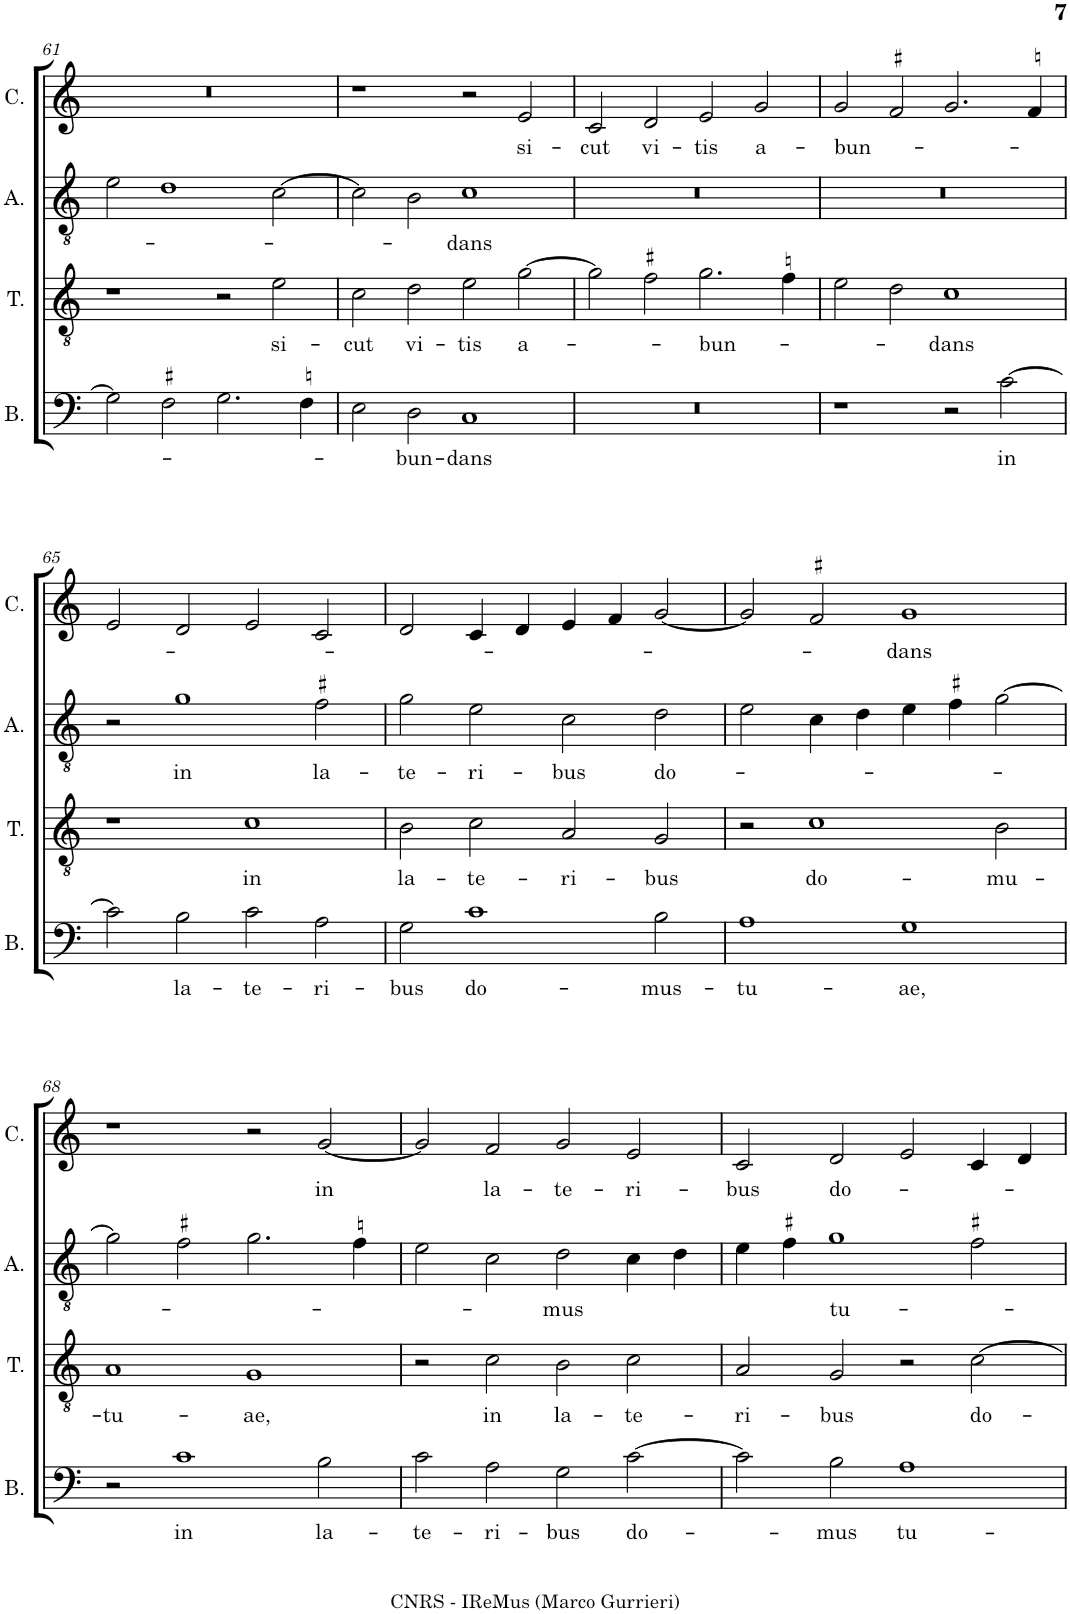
**kern	**text	**kern	**text	**kern	**text	**kern	**text
*part4	*part4	*part3	*part3	*part2	*part2	*part1	*part1
*staff4	*staff4	*staff3	*staff3	*staff2	*staff2	*staff1	*staff1
*I"Bassus	*	*I"Tenor	*	*I"Altus	*	*I"Cantus	*
*I'B.	*	*I'T.	*	*I'A.	*	*I'C.	*
!!LO:PB:g=z
*clefF4	*	*clefGv2	*	*clefGv2	*	*clefG2	*
*k[]	*	*k[]	*	*k[]	*	*k[]	*
*M2/1	*	*M2/1	*	*M2/1	*	*M2/1	*
=61	=61	=61	=61	=61	=61	=61	=61
2G\]	.	1r	.	2e\	.	0r	.
2F#X\	.	.	.	1d	.	.	.
2.G\	.	2r	.	.	.	.	.
!	!	!	!LO:LY:b	!	!	!	!
.	.	2e\	si-	[2c\	.	.	.
4Fn\	.	.	.	.	.	.	.
=62	=62	=62	=62	=62	=62	=62	=62
!	!	!	!LO:LY:b	!	!	!	!
2E\	.	2c\	-cut	2c\]	.	1r	.
!	!LO:LY:b	!	!LO:LY:b	!	!	!	!
2D\	-bun-	2d\	vi-	2B\	.	.	.
!	!LO:LY:b	!	!LO:LY:b	!	!LO:LY:b	!	!
1C	-dans	2e\	-tis	1c	-dans	2r	.
!	!	!	!LO:LY:b	!	!	!	!LO:LY:b
.	.	[2g\	a-	.	.	2e/	si-
=63	=63	=63	=63	=63	=63	=63	=63
!	!	!	!	!	!	!	!LO:LY:b
0r	.	2g\]	.	0r	.	2c/	-cut
!	!	!	!	!	!	!	!LO:LY:b
.	.	2f#X\	.	.	.	2d/	vi-
!	!	!	!LO:LY:b	!	!	!	!LO:LY:b
.	.	2.g\	-bun-	.	.	2e/	-tis
!	!	!	!	!	!	!	!LO:LY:b
.	.	.	.	.	.	2g/	a-
.	.	4fn\	.	.	.	.	.
=64	=64	=64	=64	=64	=64	=64	=64
!	!	!	!	!	!	!	!LO:LY:b
1r	.	2e\	.	0r	.	2g/	-bun-
.	.	2d\	.	.	.	2f#X/	.
!	!	!	!LO:LY:b	!	!	!	!
2r	.	1c	-dans	.	.	2.g/	.
!	!LO:LY:b	!	!	!	!	!	!
[2c\	in	.	.	.	.	.	.
.	.	.	.	.	.	4fn/	.
!!LO:LB:g=z
=65	=65	=65	=65	=65	=65	=65	=65
2c\]	.	1r	.	2r	.	2e/	.
!	!LO:LY:b	!	!	!	!LO:LY:b	!	!
2B\	la-	.	.	1g	in	2d/	.
!	!LO:LY:b	!	!LO:LY:b	!	!	!	!
2c\	-te-	1c	in	.	.	2e/	.
!	!LO:LY:b	!	!	!	!LO:LY:b	!	!
2A\	-ri-	.	.	2f#X\	la-	2c/	.
=66	=66	=66	=66	=66	=66	=66	=66
!	!LO:LY:b	!	!LO:LY:b	!	!LO:LY:b	!	!
2G\	-bus	2B\	la-	2g\	-te-	2d/	.
!	!LO:LY:b	!	!LO:LY:b	!	!LO:LY:b	!	!
1c	do-	2c\	-te-	2e\	-ri-	4c/	.
.	.	.	.	.	.	4d/	.
!	!	!	!LO:LY:b	!	!LO:LY:b	!	!
.	.	2A/	-ri-	2c\	-bus	4e/	.
.	.	.	.	.	.	4f/	.
!	!LO:LY:b	!	!LO:LY:b	!	!LO:LY:b	!	!
2B\	-mus-	2G/	-bus	2d\	do-	[2g/	.
=67	=67	=67	=67	=67	=67	=67	=67
!	!LO:LY:b	!	!	!	!	!	!
1A	-tu-	2r	.	2e\	.	2g/]	.
!	!	!	!LO:LY:b	!	!	!	!
.	.	1c	do-	4c\	.	2f#X/	.
.	.	.	.	4d\	.	.	.
!	!LO:LY:b	!	!	!	!	!	!LO:LY:b
1G	-ae,	.	.	4e\	.	1g	-dans
.	.	.	.	4f#X\	.	.	.
!	!	!	!LO:LY:b	!	!	!	!
.	.	2B\	-mu-	[2g\	.	.	.
!!LO:LB:g=z
=68	=68	=68	=68	=68	=68	=68	=68
!	!	!	!LO:LY:b	!	!	!	!
2r	.	1A	-tu-	2g\]	.	1r	.
!	!LO:LY:b	!	!	!	!	!	!
1c	in	.	.	2f#X\	.	.	.
!	!	!	!LO:LY:b	!	!	!	!
.	.	1G	-ae,	2.g\	.	2r	.
!	!LO:LY:b	!	!	!	!	!	!LO:LY:b
2B\	la-	.	.	.	.	[2g/	in
.	.	.	.	4fn\	.	.	.
=69	=69	=69	=69	=69	=69	=69	=69
!	!LO:LY:b	!	!	!	!	!	!
2c\	-te-	2r	.	2e\	.	2g/]	.
!	!LO:LY:b	!	!LO:LY:b	!	!	!	!LO:LY:b
2A\	-ri-	2c\	in	2c\	.	2f/	la-
!	!LO:LY:b	!	!LO:LY:b	!	!LO:LY:b	!	!LO:LY:b
2G\	-bus	2B\	la-	2d\	mus	2g/	-te-
!	!LO:LY:b	!	!LO:LY:b	!	!	!	!LO:LY:b
[2c\	do-	2c\	-te-	4c\	.	2e/	-ri-
.	.	.	.	4d\	.	.	.
=70	=70	=70	=70	=70	=70	=70	=70
!	!	!	!LO:LY:b	!	!	!	!LO:LY:b
2c\]	.	2A/	-ri-	4e\	.	2c/	-bus
.	.	.	.	4f#X\	.	.	.
!	!LO:LY:b	!	!LO:LY:b	!	!LO:LY:b	!	!LO:LY:b
2B\	-mus	2G/	-bus	1g	tu-	2d/	do-
!	!LO:LY:b	!	!	!	!	!	!
1A	tu-	2r	.	.	.	2e/	.
!	!	!	!LO:LY:b	!	!	!	!
.	.	[2c\	do-	2f#X\	.	4c/	.
.	.	.	.	.	.	4d/	.
=	=	=	=	=	=	=	=
*-	*-	*-	*-	*-	*-	*-	*-
